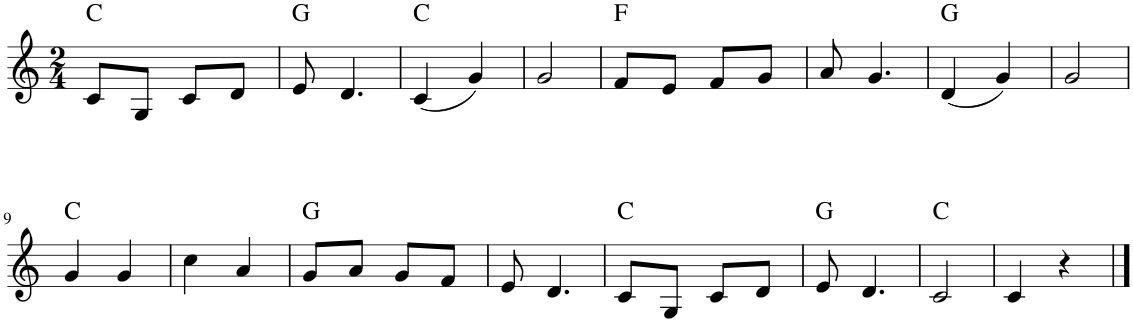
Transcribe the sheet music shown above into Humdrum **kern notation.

**kern	**harte
*part1	*part1
*staff1	*
*I"Piano	*
*I'Pno	*
*clefG2	*
*k[]	*
*M2/4	*
=1	=1
8c/L	C:maj
8G/J	.
8c/L	.
8d/J	.
=2	=2
8e/	G:maj
4.d/	.
=3	=3
(4c/	C:maj
4g/)	.
=4	=4
2g/	.
=5	=5
8f/L	F:maj
8e/J	.
8f/L	.
8g/J	.
=6	=6
8a/	.
4.g/	.
=7	=7
(4d/	G:maj
4g/)	.
=8	=8
2g/	.
!!LO:LB:g=z
=9	=9
4g/	C:maj
4g/	.
=10	=10
4cc\	.
4a/	.
=11	=11
8g/L	G:maj
8a/J	.
8g/L	.
8f/J	.
=12	=12
8e/	.
4.d/	.
=13	=13
8c/L	C:maj
8G/J	.
8c/L	.
8d/J	.
=14	=14
8e/	G:maj
4.d/	.
=15	=15
2c/	C:maj
=16	=16
4c/	.
4r	.
==	==
*-	*-
